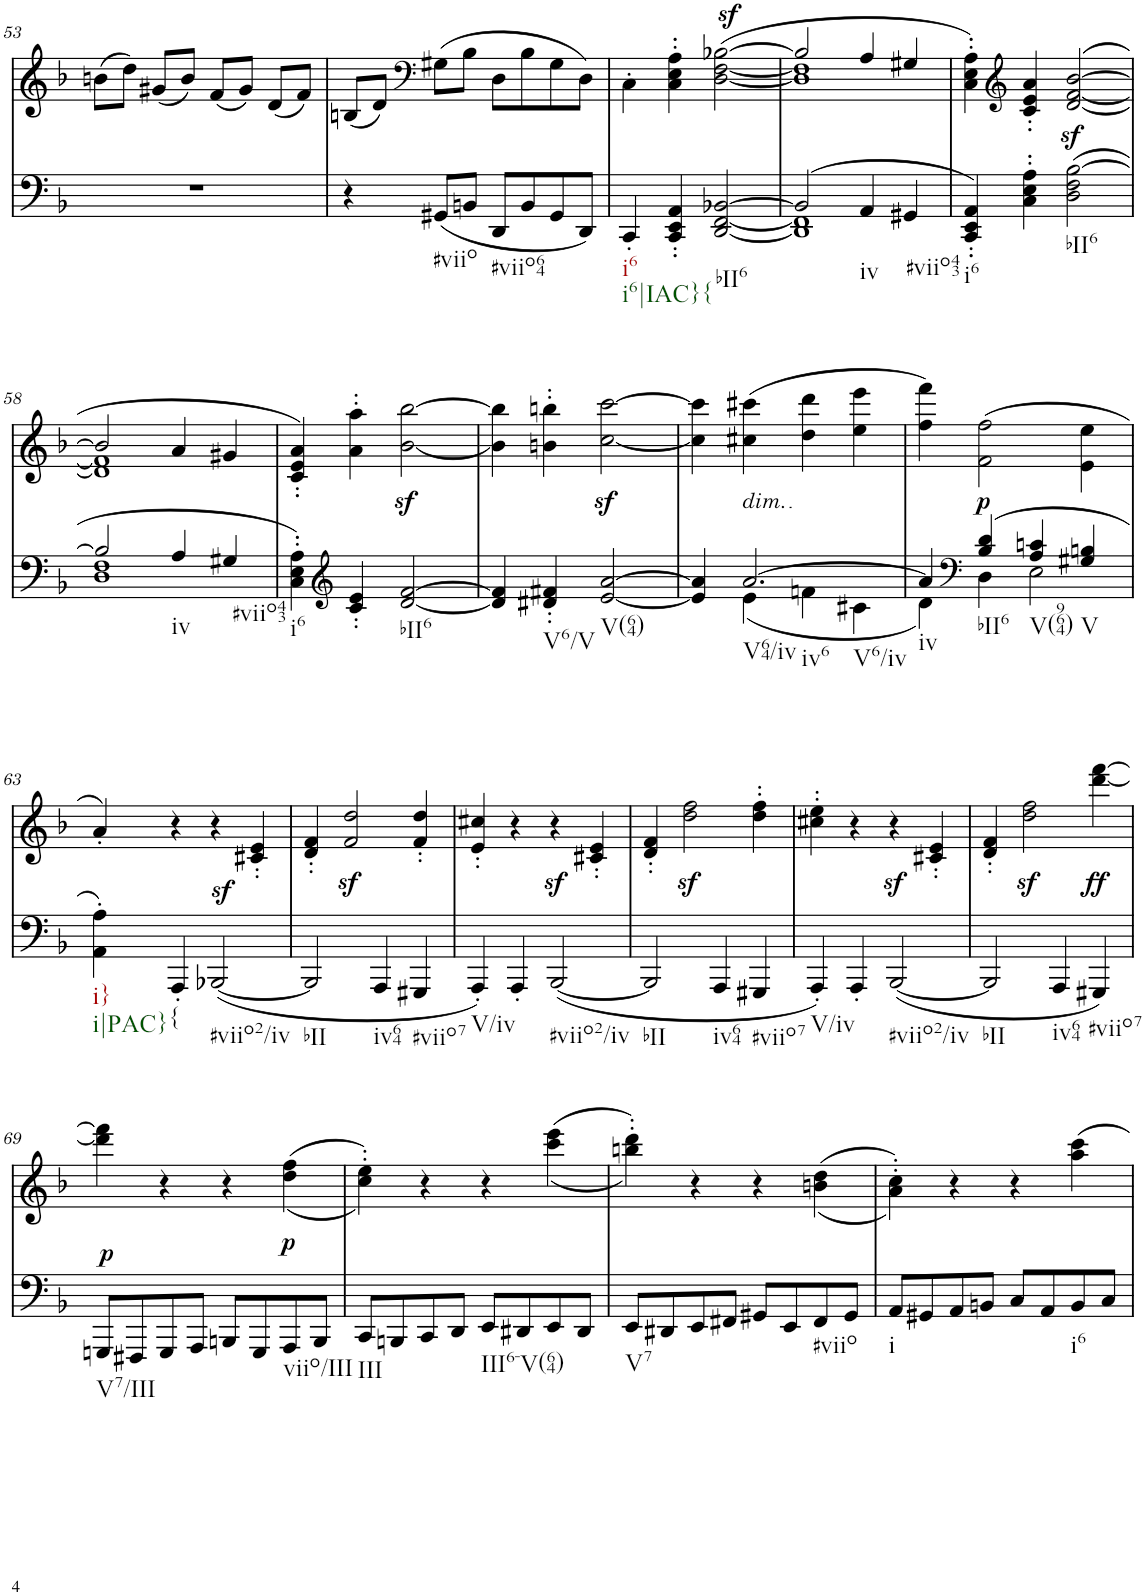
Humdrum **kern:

**kern	**dynam	**kern	**text	**dynam
*part2	*part2	*part1	*part1	*part1
*staff2	*staff2	*staff1	*staff1	*staff1
*I"piano	*	*I"piano	*	*
*I'Pno	*	*I'Pno	*	*
!!LO:PB:g=z
*clefF4	*	*clefG2	*	*
*k[b-]	*	*k[b-]	*	*
*d:	*	*d:	*	*
*M4/4	*	*M4/4	*	*
=53	=53	=53	=53	=53
1r	.	(8bn\L	.	.
.	.	8dd\J)	.	.
.	.	(8g#X/L	.	.
.	.	8b/J)	.	.
.	.	(8f/L	.	.
.	.	8g#/J)	.	.
.	.	(8d/L	.	.
.	.	8f/J)	.	.
=54	=54	=54	=54	=54
4r	.	(8Bn/L	.	.
.	.	8d/J)	.	.
*	*	*clefF4	*	*
!LO:TX:b:t=#viio	!	!	!	!
(8GG#X/L	.	(8G#X\L	.	.
8BBn/J	.	8B\J	.	.
!LO:TX:b:t=#viio64	!	!	!	!
8DD/L	.	8D\L	.	.
8BB/	.	8B\	.	.
8GG#/	.	8G#\	.	.
8DD/J)	.	8D\J)	.	.
=55	=55	=55	=55	=55
!LO:TX:b:t=i6	!	!	!	!
!LO:TX:b:t=i6|IAC}{	!	!	!	!
4CC'/	.	4C'\	.	.
4CC/' 4EE/' 4AA/'	.	4C\' 4E\' 4A\'	.	.
!LO:TX:b:t=bII6	!	!	!	!
[<2DD/ [2FF/ [2BB-X/	.	([2D\z> [2F\z> [>2B-X\z>	.	.
=56	=56	=56	=56	=56
*^	*	*^	*	*
(>2BB-/]	1DD] 1FF]	.	2B-/]	1D] 1F]	.	.
!LO:TX:b:t=iv	!	!	!	!	!	!
4AA/	.	.	4A/	.	.	.
!LO:TX:b:t=#viio43	!	!	!	!	!	!
4GG#X/	.	.	4G#X/	.	.	.
*v	*v	*	*	*	*	*
*	*	*v	*v	*	*
=57	=57	=57	=57	=57
!LO:TX:b:t=i6	!	!	!	!
4CC/' 4EE/' 4AA/')	.	4C\' 4E\' 4A\')	.	.
*	*	*clefG2	*	*
4C\' 4E\' 4A\'	.	4c/' 4e/' 4a/'	.	.
!LO:TX:b:t=bII6	!	!	!	!
(2D\ 2F\ [2B-\	.	([2d/z< [2f/z< [2b-/z<	.	.
!!LO:LB:g=z
=58	=58	=58	=58	=58
*^	*	*^	*	*
2B-/]	1D 1F	.	2b-/]	1d] 1f]	.	.
!LO:TX:b:t=iv	!	!	!	!	!	!
4A/	.	.	4a/	.	.	.
!LO:TX:b:t=#viio43	!	!	!	!	!	!
4G#X/	.	.	4g#X/	.	.	.
*v	*v	*	*	*	*	*
*	*	*v	*v	*	*
=59	=59	=59	=59	=59
!LO:TX:b:t=i6	!	!	!	!
4C\' 4E\' 4A\')	.	4c/' 4e/' 4a/')	.	.
*clefG2	*	*	*	*
4c/' 4e/'	.	4a\' 4aa\'	.	.
!LO:TX:b:t=bII6	!	!	!	!
[2d/ [2f/	.	[2b-\z< [2bb-\z<	.	.
=60	=60	=60	=60	=60
4d/] 4f/]	.	4b-\] 4bb-\]	.	.
!LO:TX:b:t=V6/V	!	!	!	!
4d#X/' 4f#X/'	.	4bn\' 4bbn\'	.	.
!LO:TX:b:t=V(64)	!	!	!	!
[<2e/ [2a/	.	[2cc\z< [2ccc\z<	.	.
=61	=61	=61	=61	=61
*^	*	*	*	*
!	!	!	!	!LO:LY:b	!
4e/] 4a/]	4ryy	.	4cc\] 4ccc\]	>	.
!	!	!	!LO:TX:b:i:t=dim.	!	!
!LO:TX:b:t=V64/iv	!	!	!	!	!
!LO:TX:b:t=iv6	!	!	!	!	!
!LO:TX:b:t=V6/iv	!	!	!	!	!
[2.a/	(4e\	.	(4cc#X\ 4ccc#X\	.	.
.	4fn\	.	4dd\ 4ddd\	.	.
.	4c#X\	.	4ee\ 4eee\	.	.
=62	=62	=62	=62	=62	=62
!LO:TX:b:t=iv	!	!	!	!	!
4a/]	4d\)	.	4ff\ 4fff\)	.	.
*clefF4	*	*	*	*	*
!LO:TX:b:t=bII6	!	!	!	!	!
!	!	!	!	!LO:LY:b	!LO:DY:b
(4B-/ 4d/	4D\	.	(2f\ 2ff\	p	p
!LO:TX:b:t=V(964)	!	!	!	!	!
4A/ 4cn/	2E\	.	.	.	.
!LO:TX:b:t=V	!	!	!	!	!
4G#X/ 4Bn/	.	.	4e\ 4ee\	.	.
*v	*v	*	*	*	*
!!LO:LB:g=z
=63	=63	=63	=63	=63
!LO:TX:b:t=i}	!	!	!	!
!LO:TX:b:t=i|PAC}	!	!	!	!
4AA\' 4A\')	.	4a'/)	.	.
!LO:TX:b:t={	!	!	!	!
4AAA'/	.	4r	.	.
!LO:TX:b:t=#viio2/iv	!	!	!	!
(<[2BBB-Xz>/	.	4r	.	.
.	.	4c#X/' 4e/'	.	.
=64	=64	=64	=64	=64
!LO:TX:b:t=bII	!	!	!	!
2BBB-/]	.	4d/' 4f/'	.	.
.	.	2f/z< 2dd/z<	.	.
!LO:TX:b:t=iv64	!	!	!	!
4AAA/	.	.	.	.
!LO:TX:b:t=#viio7	!	!	!	!
4GGG#X/	.	4f/' 4dd/'	.	.
=65	=65	=65	=65	=65
!LO:TX:b:t=V/iv	!	!	!	!
4AAA'/)	.	4e/' 4cc#X/'	.	.
4AAA'/	.	4r	.	.
!LO:TX:b:t=#viio2/iv	!	!	!	!
!	!	!	!	!LO:DY:b
(<[2BBB-/	.	4r	.	sf
.	.	4c#X/' 4e/'	.	.
=66	=66	=66	=66	=66
!LO:TX:b:t=bII	!	!	!	!
2BBB-/]	.	4d/' 4f/'	.	.
.	.	2dd\z< 2ff\z<	.	.
!LO:TX:b:t=iv64	!	!	!	!
4AAA/	.	.	.	.
!LO:TX:b:t=#viio7	!	!	!	!
4GGG#X/	.	4dd\' 4ff\'	.	.
=67	=67	=67	=67	=67
!LO:TX:b:t=V/iv	!	!	!	!
4AAA'/)	.	4cc#X\' 4ee\'	.	.
4AAA'/	.	4r	.	.
!LO:TX:b:t=#viio2/iv	!	!	!	!
!	!	!	!	!LO:DY:b
(<[2BBB-/	.	4r	.	sf
.	.	4c#X/' 4e/'	.	.
=68	=68	=68	=68	=68
!LO:TX:b:t=bII	!	!	!	!
2BBB-/]	.	4d/' 4f/'	.	.
.	.	2dd\z< 2ff\z<	.	.
!LO:TX:b:t=iv64	!	!	!	!
4AAA/	.	.	.	.
!LO:TX:b:t=#viio7	!	!	!	!
!	!	!	!LO:LY:b	!LO:DY:b
4GGG#X/)	.	[4ddd\ [4fff\	ff	ff
!!LO:LB:g=z
=69	=69	=69	=69	=69
!LO:TX:b:t=V7/III	!	!	!	!
8GGGn/L	.	4ddd\] 4fff\]	.	.
!	!LO:DY:a	!	!	!
8FFF#X/	p	.	.	.
8GGG/	.	4r	.	.
8AAA/J	.	.	.	.
8BBBn/L	.	4r	.	.
8GGG/	.	.	.	.
!LO:TX:b:t=viio/III	!	!	!	!
!	!	!	!LO:LY:b	!LO:DY:b
8AAA/	.	(<(4dd\ 4ff\	p	p
8BBB/J	.	.	.	.
=70	=70	=70	=70	=70
!LO:TX:b:t=III	!	!	!	!
8CC/L	.	4cc\' 4ee\'))	.	.
8BBBn/	.	.	.	.
8CC/	.	4r	.	.
8DD/J	.	.	.	.
!LO:TX:b:t=III6-V(64)	!	!	!	!
8EE/L	.	4r	.	.
8DD#X/	.	.	.	.
8EE/	.	(<(4ccc\ 4eee\	.	.
8DD#/J	.	.	.	.
=71	=71	=71	=71	=71
!LO:TX:b:t=V7	!	!	!	!
!	!	!	!LO:LY:b	!
8EE/L	.	4bbn\' 4ddd\'))	<	.
8DD#X/	.	.	.	.
8EE/	.	4r	.	.
8FF#X/J	.	.	.	.
8GG#X/L	.	4r	.	.
8EE/	.	.	.	.
!LO:TX:b:t=#viio	!	!	!	!
8FF#/	.	((<4bn\ 4dd\	.	.
8GG#/J	.	.	.	.
=72	=72	=72	=72	=72
!LO:TX:b:t=i	!	!	!	!
8AA/L	.	4a\' 4cc\'))	.	.
8GG#X/	.	.	.	.
8AA/	.	4r	.	.
8BBn/J	.	.	.	.
8C/L	.	4r	.	.
8AA/	.	.	.	.
!LO:TX:b:t=i6	!	!	!	!
8BB/	.	4aa\ 4ccc\	.	.
8C/J	.	.	.	.
=	=	=	=	=
*-	*-	*-	*-	*-
